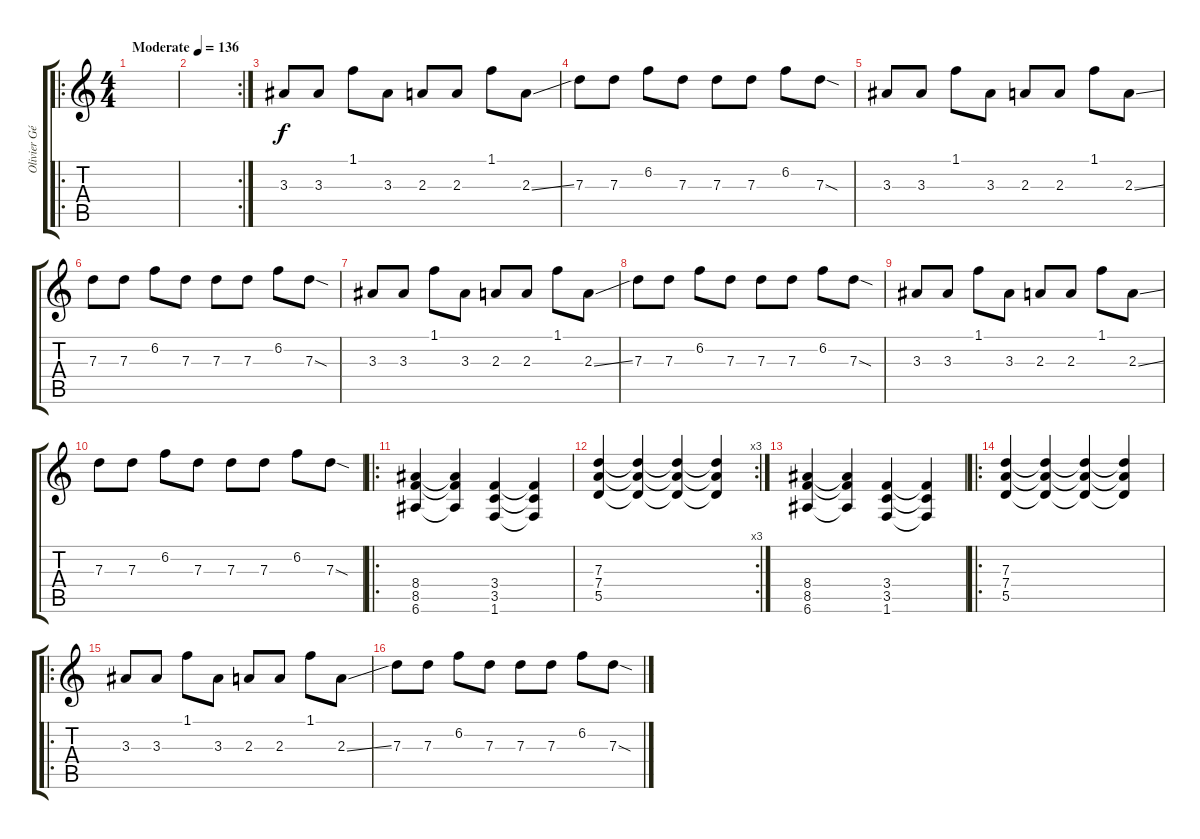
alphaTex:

\track ("Olivier Gérard" "Olivier Gé") {instrument distortionguitar}
\staff {score tabs}
\tuning (E4 B3 G3 D3 A2 E2) {hide}
\ro
\ts (4 4)
\tempo (136 "Moderate")
\clef g2
\ks c
|
\rc 2
|
3.3.8 3.3.8 1.1.8 3.3.8 2.3.8 2.3.8 1.1.8 2.3{ss}.8 |
7.3.8 7.3.8 6.2.8 7.3.8 7.3.8 7.3.8 6.2.8 7.3{sod}.8 |
3.3.8 3.3.8 1.1.8 3.3.8 2.3.8 2.3.8 1.1.8 2.3{ss}.8 |
7.3.8 7.3.8 6.2.8 7.3.8 7.3.8 7.3.8 6.2.8 7.3{sod}.8 |
3.3.8 3.3.8 1.1.8 3.3.8 2.3.8 2.3.8 1.1.8 2.3{ss}.8 |
7.3.8 7.3.8 6.2.8 7.3.8 7.3.8 7.3.8 6.2.8 7.3{sod}.8 |
3.3.8 3.3.8 1.1.8 3.3.8 2.3.8 2.3.8 1.1.8 2.3{ss}.8 |
7.3.8 7.3.8 6.2.8 7.3.8 7.3.8 7.3.8 6.2.8 7.3{sod}.8 |
\ro
(8.4 8.5 6.6).4 (8.4{t} 8.5{t} 6.6{t}).4 (3.4 3.5 1.6).4 (3.4{t} 3.5{t} 1.6{t}).4 |
\rc 3
(7.3 7.4 5.5).4 (7.3{t} 7.4{t} 5.5{t}).4 (7.3{t} 7.4{t} 5.5{t}).4 (7.3{t} 7.4{t} 5.5{t}).4 |
(8.4 8.5 6.6).4 (8.4{t} 8.5{t} 6.6{t}).4 (3.4 3.5 1.6).4 (3.4{t} 3.5{t} 1.6{t}).4 |
\ro
(7.3 7.4 5.5).4 (7.3{t} 7.4{t} 5.5{t}).4 (7.3{t} 7.4{t} 5.5{t}).4 (7.3{t} 7.4{t} 5.5{t}).4 |
\ro
3.3.8 3.3.8 1.1.8 3.3.8 2.3.8 2.3.8 1.1.8 2.3{ss}.8 |
7.3.8 7.3.8 6.2.8 7.3.8 7.3.8 7.3.8 6.2.8 7.3{sod}.8
